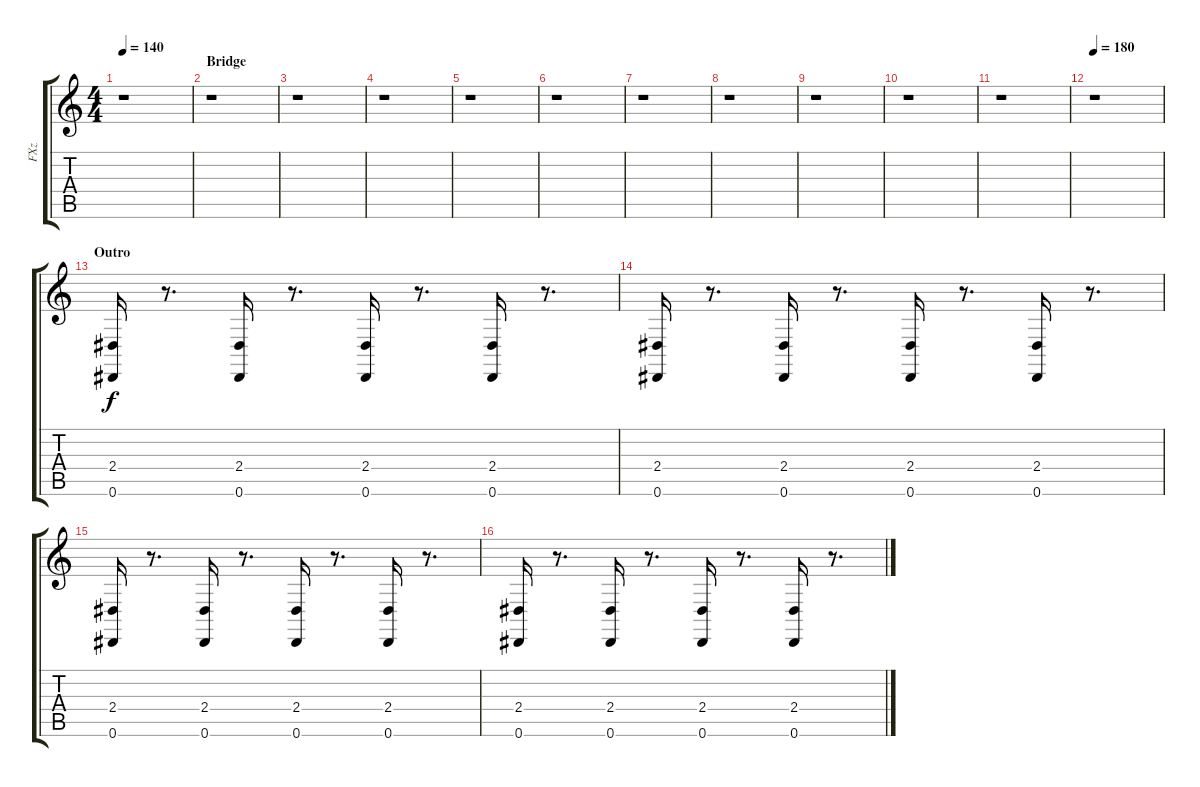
\track ("FXz" "FXz") {instrument lead2sawtooth}
\staff {score tabs}
\tuning (Eb4 Bb3 Gb3 Db3 Ab2 Eb2) {hide}
\ts (4 4)
\tempo 140
\clef g2
\ks c
r.1{dy mp} |
\section ("" "Bridge")
r.1 |
r.1 |
r.1 |
r.1 |
r.1 |
r.1 |
r.1 |
r.1 |
r.1 |
r.1 |
\tempo 180
r.1 |
\section ("" "Outro")
(2.4 0.6).16{dy f volume 15 balance 0} r.8{d} (2.4 0.6).16{balance 16} r.8{d} (2.4 0.6).16{balance 0} r.8{d} (2.4 0.6).16{balance 16} r.8{d} |
(2.4 0.6).16{balance 0} r.8{d} (2.4 0.6).16{balance 16} r.8{d} (2.4 0.6).16{balance 0} r.8{d} (2.4 0.6).16{balance 16} r.8{d} |
(2.4 0.6).16{balance 0} r.8{d} (2.4 0.6).16{balance 16} r.8{d} (2.4 0.6).16{balance 0} r.8{d} (2.4 0.6).16{balance 16} r.8{d} |
(2.4 0.6).16{balance 0} r.8{d} (2.4 0.6).16{balance 16} r.8{d} (2.4 0.6).16{balance 0} r.8{d} (2.4 0.6).16{balance 16} r.8{d}
